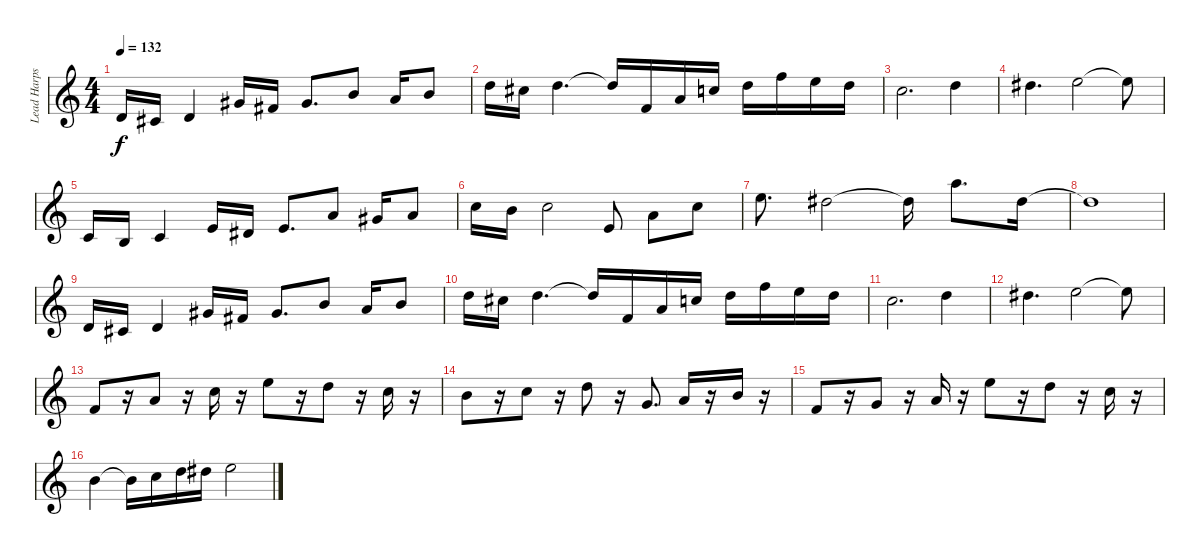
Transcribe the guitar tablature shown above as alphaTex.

\track ("Lead Harpsichord 1" "Lead Harps") {instrument harpsichord}
\staff {score}
\tuning (E4 B3 G3 D3 A2 E2 B1) {hide}
\ts (4 4)
\tempo 132
\clef g2
\ks c
3.2.16{dy f} 2.2.16 3.2.4 4.1.16 2.1.16 4.1.8{d} 7.1.8 5.1.16 7.1.8 |
10.1.16 9.1.16 10.1.4{d} 10.1{t}.16 10.3.16 10.2.16 8.1.16 10.1.16 13.1.16 12.1.16 10.1.16 |
8.1.2{d} 10.1.4 |
11.1.4{d} 12.1.2 12.1{t}.8 |
10.4.16 9.4.16 10.4.4 9.3.16 8.3.16 9.3.8{d} 10.2.8 9.2.16 10.2.8 |
8.1.16 7.1.16 8.1.2 9.3.8 10.2.8 8.1.8 |
12.1.8{d} 11.1.2 11.1{t}.16 17.1.8{d} 16.2.16 |
16.2{t}.1 |
3.2.16 2.2.16 3.2.4 4.1.16 2.1.16 4.1.8{d} 7.1.8 5.1.16 7.1.8 |
10.1.16 9.1.16 10.1.4{d} 10.1{t}.16 10.3.16 10.2.16 8.1.16 10.1.16 13.1.16 12.1.16 10.1.16 |
8.1.2{d} 10.1.4 |
11.1.4{d} 12.1.2 12.1{t}.8 |
10.3.8 r.16 10.2.8 r.16 8.1.16 r.16 12.1.8 r.16 10.1.8 r.16 8.1.16 r.16 |
7.1.8 r.16 8.1.8 r.16 10.1.8 r.16 8.2.8{d} 10.2.16 r.16 7.1.16 r.16 |
6.2.8 r.16 8.2.8 r.16 5.1.16 r.16 12.1.8 r.16 10.1.8 r.16 8.1.16 r.16 |
7.1.4 7.1{t}.16 8.1.16 10.1.16 11.1.16 12.1.2
